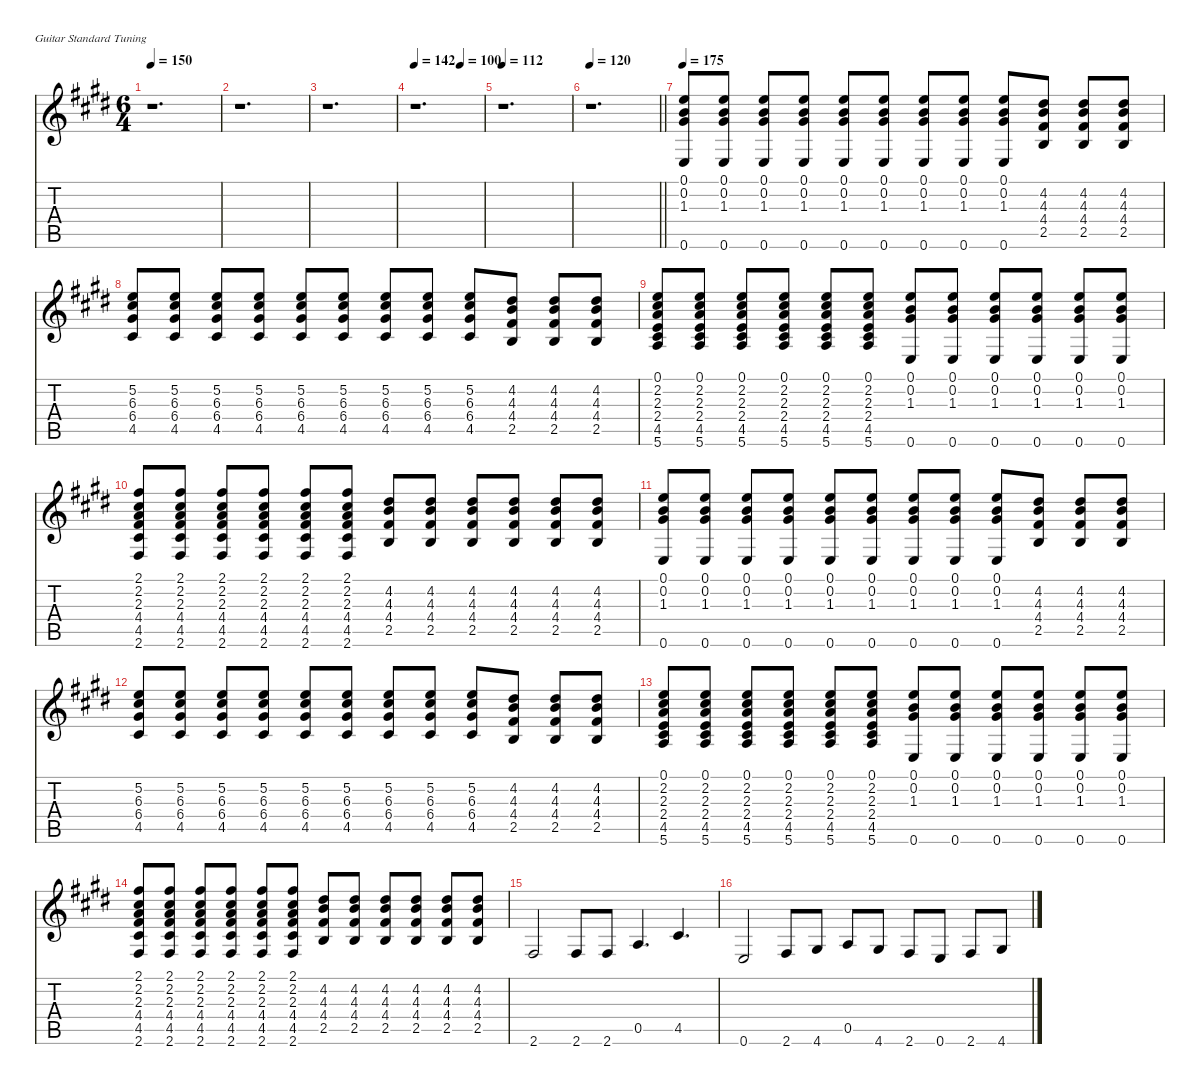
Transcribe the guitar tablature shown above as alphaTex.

\defaultSystemsLayout 4
\hideDynamics
\bracketExtendMode nobrackets
\singleTrackTrackNamePolicy hidden
\multiTrackTrackNamePolicy hidden
\firstSystemTrackNameMode fullname
\firstSystemTrackNameOrientation horizontal
\otherSystemsTrackNameOrientation horizontal
\track ("Guitar 3" "n.guit.") {instrument acousticguitarnylon}
\staff {score tabs}
\tuning (E4 B3 G3 D3 A2 E2)
\ts (6 4)
\tempo 150
\clef g2
\ks e
r.1{d dy mf beam Down} |
r.1{d beam Down} |
r.1{d beam Down} |
\tempo 142
\tempo (100 0.666667)
r.1{d beam Down} |
\tempo 112
r.1{d beam Down} |
\tempo 120
\barLineRight lightlight
r.1{d beam Down} |
\tempo 175
(0.1{acc forcenatural} 0.2{acc forcenatural} 1.3{acc #} 0.6{acc forcenatural}).8{beam Up} (0.1{acc forcenatural} 0.2{acc forcenatural} 1.3{acc #} 0.6{acc forcenatural}).8{beam Up} (0.1{acc forcenatural} 0.2{acc forcenatural} 1.3{acc #} 0.6{acc forcenatural}).8{beam Up} (0.1{acc forcenatural} 0.2{acc forcenatural} 1.3{acc #} 0.6{acc forcenatural}).8{beam Up} (0.1{acc forcenatural} 0.2{acc forcenatural} 1.3{acc #} 0.6{acc forcenatural}).8{beam Up} (0.1{acc forcenatural} 0.2{acc forcenatural} 1.3{acc #} 0.6{acc forcenatural}).8{beam Up} (0.1{acc forcenatural} 0.2{acc forcenatural} 1.3{acc #} 0.6{acc forcenatural}).8{beam Up} (0.1{acc forcenatural} 0.2{acc forcenatural} 1.3{acc #} 0.6{acc forcenatural}).8{beam Up} (0.1{acc forcenatural} 0.2{acc forcenatural} 1.3{acc #} 0.6{acc forcenatural}).8{beam Up} (4.2{acc #} 4.3{acc forcenatural} 4.4{acc #} 2.5{acc forcenatural}).8{beam Up} (4.2{acc #} 4.3{acc forcenatural} 4.4{acc #} 2.5{acc forcenatural}).8{beam Up} (4.2{acc #} 4.3{acc forcenatural} 4.4{acc #} 2.5{acc forcenatural}).8{beam Up} |
(5.2{acc forcenatural} 6.3{acc #} 6.4{acc #} 4.5{acc #}).8{beam Up} (5.2{acc forcenatural} 6.3{acc #} 6.4{acc #} 4.5{acc #}).8{beam Up} (5.2{acc forcenatural} 6.3{acc #} 6.4{acc #} 4.5{acc #}).8{beam Up} (5.2{acc forcenatural} 6.3{acc #} 6.4{acc #} 4.5{acc #}).8{beam Up} (5.2{acc forcenatural} 6.3{acc #} 6.4{acc #} 4.5{acc #}).8{beam Up} (5.2{acc forcenatural} 6.3{acc #} 6.4{acc #} 4.5{acc #}).8{beam Up} (5.2{acc forcenatural} 6.3{acc #} 6.4{acc #} 4.5{acc #}).8{beam Up} (5.2{acc forcenatural} 6.3{acc #} 6.4{acc #} 4.5{acc #}).8{beam Up} (5.2{acc forcenatural} 6.3{acc #} 6.4{acc #} 4.5{acc #}).8{beam Up} (4.2{acc #} 4.3{acc forcenatural} 4.4{acc #} 2.5{acc forcenatural}).8{beam Up} (4.2{acc #} 4.3{acc forcenatural} 4.4{acc #} 2.5{acc forcenatural}).8{beam Up} (4.2{acc #} 4.3{acc forcenatural} 4.4{acc #} 2.5{acc forcenatural}).8{beam Up} |
(0.1{acc forcenatural} 2.2{acc #} 2.3{acc forcenatural} 2.4{acc forcenatural} 4.5{acc #} 5.6{acc forcenatural}).8{beam Up} (0.1{acc forcenatural} 2.2{acc #} 2.3{acc forcenatural} 2.4{acc forcenatural} 4.5{acc #} 5.6{acc forcenatural}).8{beam Up} (0.1{acc forcenatural} 2.2{acc #} 2.3{acc forcenatural} 2.4{acc forcenatural} 4.5{acc #} 5.6{acc forcenatural}).8{beam Up} (0.1{acc forcenatural} 2.2{acc #} 2.3{acc forcenatural} 2.4{acc forcenatural} 4.5{acc #} 5.6{acc forcenatural}).8{beam Up} (0.1{acc forcenatural} 2.2{acc #} 2.3{acc forcenatural} 2.4{acc forcenatural} 4.5{acc #} 5.6{acc forcenatural}).8{beam Up} (0.1{acc forcenatural} 2.2{acc #} 2.3{acc forcenatural} 2.4{acc forcenatural} 4.5{acc #} 5.6{acc forcenatural}).8{beam Up} (0.1{acc forcenatural} 0.2{acc forcenatural} 1.3{acc #} 0.6{acc forcenatural}).8{beam Up} (0.1{acc forcenatural} 0.2{acc forcenatural} 1.3{acc #} 0.6{acc forcenatural}).8{beam Up} (0.1{acc forcenatural} 0.2{acc forcenatural} 1.3{acc #} 0.6{acc forcenatural}).8{beam Up} (0.1{acc forcenatural} 0.2{acc forcenatural} 1.3{acc #} 0.6{acc forcenatural}).8{beam Up} (0.1{acc forcenatural} 0.2{acc forcenatural} 1.3{acc #} 0.6{acc forcenatural}).8{beam Up} (0.1{acc forcenatural} 0.2{acc forcenatural} 1.3{acc #} 0.6{acc forcenatural}).8{beam Up} |
(2.1{acc #} 2.2{acc #} 2.3{acc forcenatural} 4.4{acc #} 4.5{acc #} 2.6{acc #}).8{beam Up} (2.1{acc #} 2.2{acc #} 2.3{acc forcenatural} 4.4{acc #} 4.5{acc #} 2.6{acc #}).8{beam Up} (2.1{acc #} 2.2{acc #} 2.3{acc forcenatural} 4.4{acc #} 4.5{acc #} 2.6{acc #}).8{beam Up} (2.1{acc #} 2.2{acc #} 2.3{acc forcenatural} 4.4{acc #} 4.5{acc #} 2.6{acc #}).8{beam Up} (2.1{acc #} 2.2{acc #} 2.3{acc forcenatural} 4.4{acc #} 4.5{acc #} 2.6{acc #}).8{beam Up} (2.1{acc #} 2.2{acc #} 2.3{acc forcenatural} 4.4{acc #} 4.5{acc #} 2.6{acc #}).8{beam Up} (4.2{acc #} 4.3{acc forcenatural} 4.4{acc #} 2.5{acc forcenatural}).8{beam Up} (4.2{acc #} 4.3{acc forcenatural} 4.4{acc #} 2.5{acc forcenatural}).8{beam Up} (4.2{acc #} 4.3{acc forcenatural} 4.4{acc #} 2.5{acc forcenatural}).8{beam Up} (4.2{acc #} 4.3{acc forcenatural} 4.4{acc #} 2.5{acc forcenatural}).8{beam Up} (4.2{acc #} 4.3{acc forcenatural} 4.4{acc #} 2.5{acc forcenatural}).8{beam Up} (4.2{acc #} 4.3{acc forcenatural} 4.4{acc #} 2.5{acc forcenatural}).8{beam Up} |
(0.1{acc forcenatural} 0.2{acc forcenatural} 1.3{acc #} 0.6{acc forcenatural}).8{beam Up} (0.1{acc forcenatural} 0.2{acc forcenatural} 1.3{acc #} 0.6{acc forcenatural}).8{beam Up} (0.1{acc forcenatural} 0.2{acc forcenatural} 1.3{acc #} 0.6{acc forcenatural}).8{beam Up} (0.1{acc forcenatural} 0.2{acc forcenatural} 1.3{acc #} 0.6{acc forcenatural}).8{beam Up} (0.1{acc forcenatural} 0.2{acc forcenatural} 1.3{acc #} 0.6{acc forcenatural}).8{beam Up} (0.1{acc forcenatural} 0.2{acc forcenatural} 1.3{acc #} 0.6{acc forcenatural}).8{beam Up} (0.1{acc forcenatural} 0.2{acc forcenatural} 1.3{acc #} 0.6{acc forcenatural}).8{beam Up} (0.1{acc forcenatural} 0.2{acc forcenatural} 1.3{acc #} 0.6{acc forcenatural}).8{beam Up} (0.1{acc forcenatural} 0.2{acc forcenatural} 1.3{acc #} 0.6{acc forcenatural}).8{beam Up} (4.2{acc #} 4.3{acc forcenatural} 4.4{acc #} 2.5{acc forcenatural}).8{beam Up} (4.2{acc #} 4.3{acc forcenatural} 4.4{acc #} 2.5{acc forcenatural}).8{beam Up} (4.2{acc #} 4.3{acc forcenatural} 4.4{acc #} 2.5{acc forcenatural}).8{beam Up} |
(5.2{acc forcenatural} 6.3{acc #} 6.4{acc #} 4.5{acc #}).8{beam Up} (5.2{acc forcenatural} 6.3{acc #} 6.4{acc #} 4.5{acc #}).8{beam Up} (5.2{acc forcenatural} 6.3{acc #} 6.4{acc #} 4.5{acc #}).8{beam Up} (5.2{acc forcenatural} 6.3{acc #} 6.4{acc #} 4.5{acc #}).8{beam Up} (5.2{acc forcenatural} 6.3{acc #} 6.4{acc #} 4.5{acc #}).8{beam Up} (5.2{acc forcenatural} 6.3{acc #} 6.4{acc #} 4.5{acc #}).8{beam Up} (5.2{acc forcenatural} 6.3{acc #} 6.4{acc #} 4.5{acc #}).8{beam Up} (5.2{acc forcenatural} 6.3{acc #} 6.4{acc #} 4.5{acc #}).8{beam Up} (5.2{acc forcenatural} 6.3{acc #} 6.4{acc #} 4.5{acc #}).8{beam Up} (4.2{acc #} 4.3{acc forcenatural} 4.4{acc #} 2.5{acc forcenatural}).8{beam Up} (4.2{acc #} 4.3{acc forcenatural} 4.4{acc #} 2.5{acc forcenatural}).8{beam Up} (4.2{acc #} 4.3{acc forcenatural} 4.4{acc #} 2.5{acc forcenatural}).8{beam Up} |
(0.1{acc forcenatural} 2.2{acc #} 2.3{acc forcenatural} 2.4{acc forcenatural} 4.5{acc #} 5.6{acc forcenatural}).8{beam Up} (0.1{acc forcenatural} 2.2{acc #} 2.3{acc forcenatural} 2.4{acc forcenatural} 4.5{acc #} 5.6{acc forcenatural}).8{beam Up} (0.1{acc forcenatural} 2.2{acc #} 2.3{acc forcenatural} 2.4{acc forcenatural} 4.5{acc #} 5.6{acc forcenatural}).8{beam Up} (0.1{acc forcenatural} 2.2{acc #} 2.3{acc forcenatural} 2.4{acc forcenatural} 4.5{acc #} 5.6{acc forcenatural}).8{beam Up} (0.1{acc forcenatural} 2.2{acc #} 2.3{acc forcenatural} 2.4{acc forcenatural} 4.5{acc #} 5.6{acc forcenatural}).8{beam Up} (0.1{acc forcenatural} 2.2{acc #} 2.3{acc forcenatural} 2.4{acc forcenatural} 4.5{acc #} 5.6{acc forcenatural}).8{beam Up} (0.1{acc forcenatural} 0.2{acc forcenatural} 1.3{acc #} 0.6{acc forcenatural}).8{beam Up} (0.1{acc forcenatural} 0.2{acc forcenatural} 1.3{acc #} 0.6{acc forcenatural}).8{beam Up} (0.1{acc forcenatural} 0.2{acc forcenatural} 1.3{acc #} 0.6{acc forcenatural}).8{beam Up} (0.1{acc forcenatural} 0.2{acc forcenatural} 1.3{acc #} 0.6{acc forcenatural}).8{beam Up} (0.1{acc forcenatural} 0.2{acc forcenatural} 1.3{acc #} 0.6{acc forcenatural}).8{beam Up} (0.1{acc forcenatural} 0.2{acc forcenatural} 1.3{acc #} 0.6{acc forcenatural}).8{beam Up} |
(2.1{acc #} 2.2{acc #} 2.3{acc forcenatural} 4.4{acc #} 4.5{acc #} 2.6{acc #}).8{beam Up} (2.1{acc #} 2.2{acc #} 2.3{acc forcenatural} 4.4{acc #} 4.5{acc #} 2.6{acc #}).8{beam Up} (2.1{acc #} 2.2{acc #} 2.3{acc forcenatural} 4.4{acc #} 4.5{acc #} 2.6{acc #}).8{beam Up} (2.1{acc #} 2.2{acc #} 2.3{acc forcenatural} 4.4{acc #} 4.5{acc #} 2.6{acc #}).8{beam Up} (2.1{acc #} 2.2{acc #} 2.3{acc forcenatural} 4.4{acc #} 4.5{acc #} 2.6{acc #}).8{beam Up} (2.1{acc #} 2.2{acc #} 2.3{acc forcenatural} 4.4{acc #} 4.5{acc #} 2.6{acc #}).8{beam Up} (4.2{acc #} 4.3{acc forcenatural} 4.4{acc #} 2.5{acc forcenatural}).8{beam Up} (4.2{acc #} 4.3{acc forcenatural} 4.4{acc #} 2.5{acc forcenatural}).8{beam Up} (4.2{acc #} 4.3{acc forcenatural} 4.4{acc #} 2.5{acc forcenatural}).8{beam Up} (4.2{acc #} 4.3{acc forcenatural} 4.4{acc #} 2.5{acc forcenatural}).8{beam Up} (4.2{acc #} 4.3{acc forcenatural} 4.4{acc #} 2.5{acc forcenatural}).8{beam Up} (4.2{acc #} 4.3{acc forcenatural} 4.4{acc #} 2.5{acc forcenatural}).8{beam Up} |
2.6{acc #}.2{dy f beam Up} 2.6{acc #}.8{beam Up} 2.6{acc #}.8{beam Up} 0.5{acc forcenatural}.4{d beam Up} 4.5{acc #}.4{d beam Up} |
0.6{acc forcenatural}.2{beam Up} 2.6{acc #}.8{beam Up} 4.6{acc #}.8{beam Up} 0.5{acc forcenatural}.8{beam Up} 4.6{acc #}.8{beam Up} 2.6{acc #}.8{beam Up} 0.6{acc forcenatural}.8{beam Up} 2.6{acc #}.8{beam Up} 4.6{acc #}.8{beam Up}
